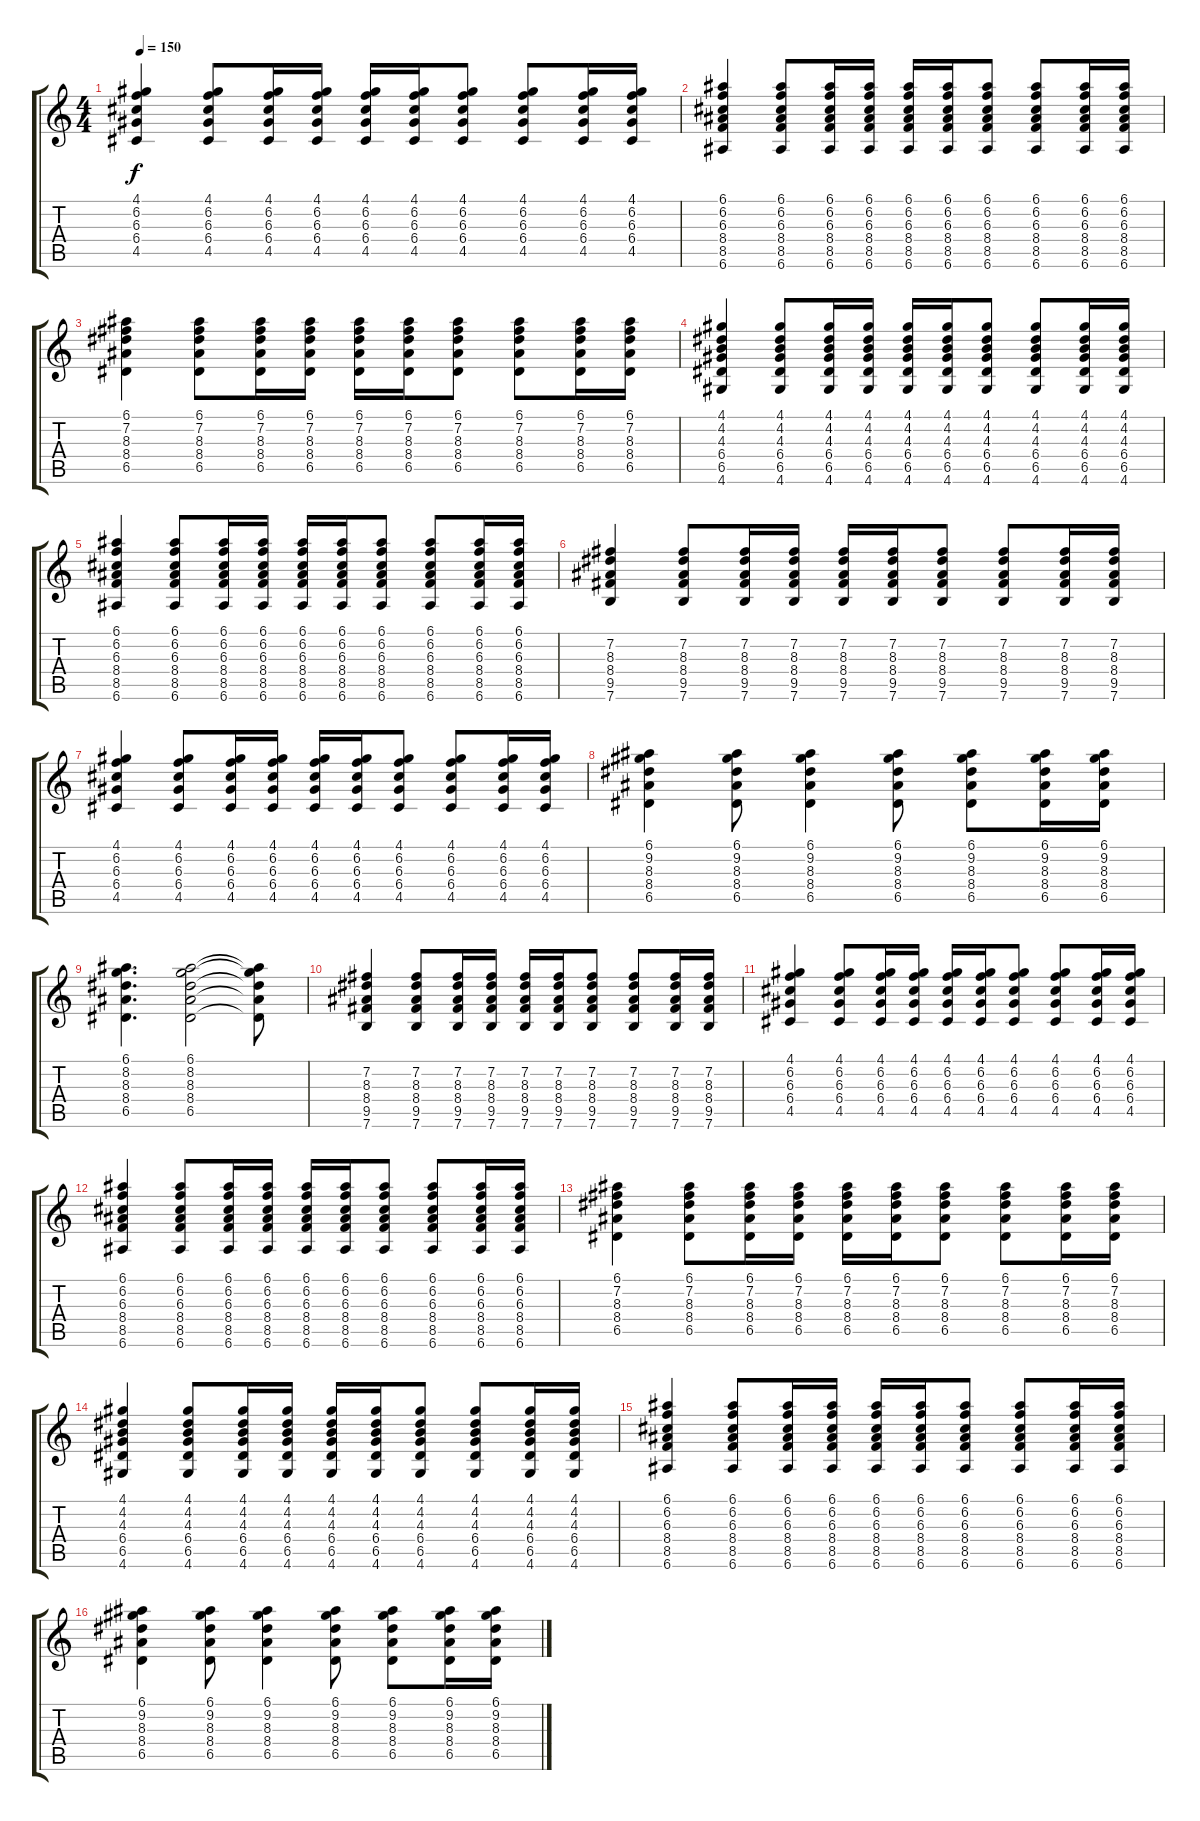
\track "" {instrument overdrivenguitar}
\staff {score tabs}
\tuning (E4 B3 G3 D3 A2 E2) {hide}
\ts (4 4)
\tempo 150
\clef g2
\ks c
(4.1 6.2 6.3 6.4 4.5).4{dy f} (4.1 6.2 6.3 6.4 4.5).8 (4.1 6.2 6.3 6.4 4.5).16 (4.1 6.2 6.3 6.4 4.5).16 (4.1 6.2 6.3 6.4 4.5).16 (4.1 6.2 6.3 6.4 4.5).16 (4.1 6.2 6.3 6.4 4.5).8 (4.1 6.2 6.3 6.4 4.5).8 (4.1 6.2 6.3 6.4 4.5).16 (4.1 6.2 6.3 6.4 4.5).16 |
(6.1 6.2 6.3 8.4 8.5 6.6).4 (6.1 6.2 6.3 8.4 8.5 6.6).8 (6.1 6.2 6.3 8.4 8.5 6.6).16 (6.1 6.2 6.3 8.4 8.5 6.6).16 (6.1 6.2 6.3 8.4 8.5 6.6).16 (6.1 6.2 6.3 8.4 8.5 6.6).16 (6.1 6.2 6.3 8.4 8.5 6.6).8 (6.1 6.2 6.3 8.4 8.5 6.6).8 (6.1 6.2 6.3 8.4 8.5 6.6).16 (6.1 6.2 6.3 8.4 8.5 6.6).16 |
(6.1 7.2 8.3 8.4 6.5).4 (6.1 7.2 8.3 8.4 6.5).8 (6.1 7.2 8.3 8.4 6.5).16 (6.1 7.2 8.3 8.4 6.5).16 (6.1 7.2 8.3 8.4 6.5).16 (6.1 7.2 8.3 8.4 6.5).16 (6.1 7.2 8.3 8.4 6.5).8 (6.1 7.2 8.3 8.4 6.5).8 (6.1 7.2 8.3 8.4 6.5).16 (6.1 7.2 8.3 8.4 6.5).16 |
(4.1 4.2 4.3 6.4 6.5 4.6).4 (4.1 4.2 4.3 6.4 6.5 4.6).8 (4.1 4.2 4.3 6.4 6.5 4.6).16 (4.1 4.2 4.3 6.4 6.5 4.6).16 (4.1 4.2 4.3 6.4 6.5 4.6).16 (4.1 4.2 4.3 6.4 6.5 4.6).16 (4.1 4.2 4.3 6.4 6.5 4.6).8 (4.1 4.2 4.3 6.4 6.5 4.6).8 (4.1 4.2 4.3 6.4 6.5 4.6).16 (4.1 4.2 4.3 6.4 6.5 4.6).16 |
(6.1 6.2 6.3 8.4 8.5 6.6).4 (6.1 6.2 6.3 8.4 8.5 6.6).8 (6.1 6.2 6.3 8.4 8.5 6.6).16 (6.1 6.2 6.3 8.4 8.5 6.6).16 (6.1 6.2 6.3 8.4 8.5 6.6).16 (6.1 6.2 6.3 8.4 8.5 6.6).16 (6.1 6.2 6.3 8.4 8.5 6.6).8 (6.1 6.2 6.3 8.4 8.5 6.6).8 (6.1 6.2 6.3 8.4 8.5 6.6).16 (6.1 6.2 6.3 8.4 8.5 6.6).16 |
(7.2 8.3 8.4 9.5 7.6).4 (7.2 8.3 8.4 9.5 7.6).8 (7.2 8.3 8.4 9.5 7.6).16 (7.2 8.3 8.4 9.5 7.6).16 (7.2 8.3 8.4 9.5 7.6).16 (7.2 8.3 8.4 9.5 7.6).16 (7.2 8.3 8.4 9.5 7.6).8 (7.2 8.3 8.4 9.5 7.6).8 (7.2 8.3 8.4 9.5 7.6).16 (7.2 8.3 8.4 9.5 7.6).16 |
(4.1 6.2 6.3 6.4 4.5).4 (4.1 6.2 6.3 6.4 4.5).8 (4.1 6.2 6.3 6.4 4.5).16 (4.1 6.2 6.3 6.4 4.5).16 (4.1 6.2 6.3 6.4 4.5).16 (4.1 6.2 6.3 6.4 4.5).16 (4.1 6.2 6.3 6.4 4.5).8 (4.1 6.2 6.3 6.4 4.5).8 (4.1 6.2 6.3 6.4 4.5).16 (4.1 6.2 6.3 6.4 4.5).16 |
(6.1 9.2 8.3 8.4 6.5).4 (6.1 9.2 8.3 8.4 6.5).8 (6.1 9.2 8.3 8.4 6.5).4 (6.1 9.2 8.3 8.4 6.5).8 (6.1 9.2 8.3 8.4 6.5).8 (6.1 9.2 8.3 8.4 6.5).16 (6.1 9.2 8.3 8.4 6.5).16 |
(6.1 8.2 8.3 8.4 6.5).4{d} (6.1 8.2 8.3 8.4 6.5).2 (6.1{t} 8.2{t} 8.3{t} 8.4{t} 6.5{t}).8 |
(7.2 8.3 8.4 9.5 7.6).4 (7.2 8.3 8.4 9.5 7.6).8 (7.2 8.3 8.4 9.5 7.6).16 (7.2 8.3 8.4 9.5 7.6).16 (7.2 8.3 8.4 9.5 7.6).16 (7.2 8.3 8.4 9.5 7.6).16 (7.2 8.3 8.4 9.5 7.6).8 (7.2 8.3 8.4 9.5 7.6).8 (7.2 8.3 8.4 9.5 7.6).16 (7.2 8.3 8.4 9.5 7.6).16 |
(4.1 6.2 6.3 6.4 4.5).4 (4.1 6.2 6.3 6.4 4.5).8 (4.1 6.2 6.3 6.4 4.5).16 (4.1 6.2 6.3 6.4 4.5).16 (4.1 6.2 6.3 6.4 4.5).16 (4.1 6.2 6.3 6.4 4.5).16 (4.1 6.2 6.3 6.4 4.5).8 (4.1 6.2 6.3 6.4 4.5).8 (4.1 6.2 6.3 6.4 4.5).16 (4.1 6.2 6.3 6.4 4.5).16 |
(6.1 6.2 6.3 8.4 8.5 6.6).4 (6.1 6.2 6.3 8.4 8.5 6.6).8 (6.1 6.2 6.3 8.4 8.5 6.6).16 (6.1 6.2 6.3 8.4 8.5 6.6).16 (6.1 6.2 6.3 8.4 8.5 6.6).16 (6.1 6.2 6.3 8.4 8.5 6.6).16 (6.1 6.2 6.3 8.4 8.5 6.6).8 (6.1 6.2 6.3 8.4 8.5 6.6).8 (6.1 6.2 6.3 8.4 8.5 6.6).16 (6.1 6.2 6.3 8.4 8.5 6.6).16 |
(6.1 7.2 8.3 8.4 6.5).4 (6.1 7.2 8.3 8.4 6.5).8 (6.1 7.2 8.3 8.4 6.5).16 (6.1 7.2 8.3 8.4 6.5).16 (6.1 7.2 8.3 8.4 6.5).16 (6.1 7.2 8.3 8.4 6.5).16 (6.1 7.2 8.3 8.4 6.5).8 (6.1 7.2 8.3 8.4 6.5).8 (6.1 7.2 8.3 8.4 6.5).16 (6.1 7.2 8.3 8.4 6.5).16 |
(4.1 4.2 4.3 6.4 6.5 4.6).4 (4.1 4.2 4.3 6.4 6.5 4.6).8 (4.1 4.2 4.3 6.4 6.5 4.6).16 (4.1 4.2 4.3 6.4 6.5 4.6).16 (4.1 4.2 4.3 6.4 6.5 4.6).16 (4.1 4.2 4.3 6.4 6.5 4.6).16 (4.1 4.2 4.3 6.4 6.5 4.6).8 (4.1 4.2 4.3 6.4 6.5 4.6).8 (4.1 4.2 4.3 6.4 6.5 4.6).16 (4.1 4.2 4.3 6.4 6.5 4.6).16 |
(6.1 6.2 6.3 8.4 8.5 6.6).4 (6.1 6.2 6.3 8.4 8.5 6.6).8 (6.1 6.2 6.3 8.4 8.5 6.6).16 (6.1 6.2 6.3 8.4 8.5 6.6).16 (6.1 6.2 6.3 8.4 8.5 6.6).16 (6.1 6.2 6.3 8.4 8.5 6.6).16 (6.1 6.2 6.3 8.4 8.5 6.6).8 (6.1 6.2 6.3 8.4 8.5 6.6).8 (6.1 6.2 6.3 8.4 8.5 6.6).16 (6.1 6.2 6.3 8.4 8.5 6.6).16 |
(6.1 9.2 8.3 8.4 6.5).4 (6.1 9.2 8.3 8.4 6.5).8 (6.1 9.2 8.3 8.4 6.5).4 (6.1 9.2 8.3 8.4 6.5).8 (6.1 9.2 8.3 8.4 6.5).8 (6.1 9.2 8.3 8.4 6.5).16 (6.1 9.2 8.3 8.4 6.5).16
